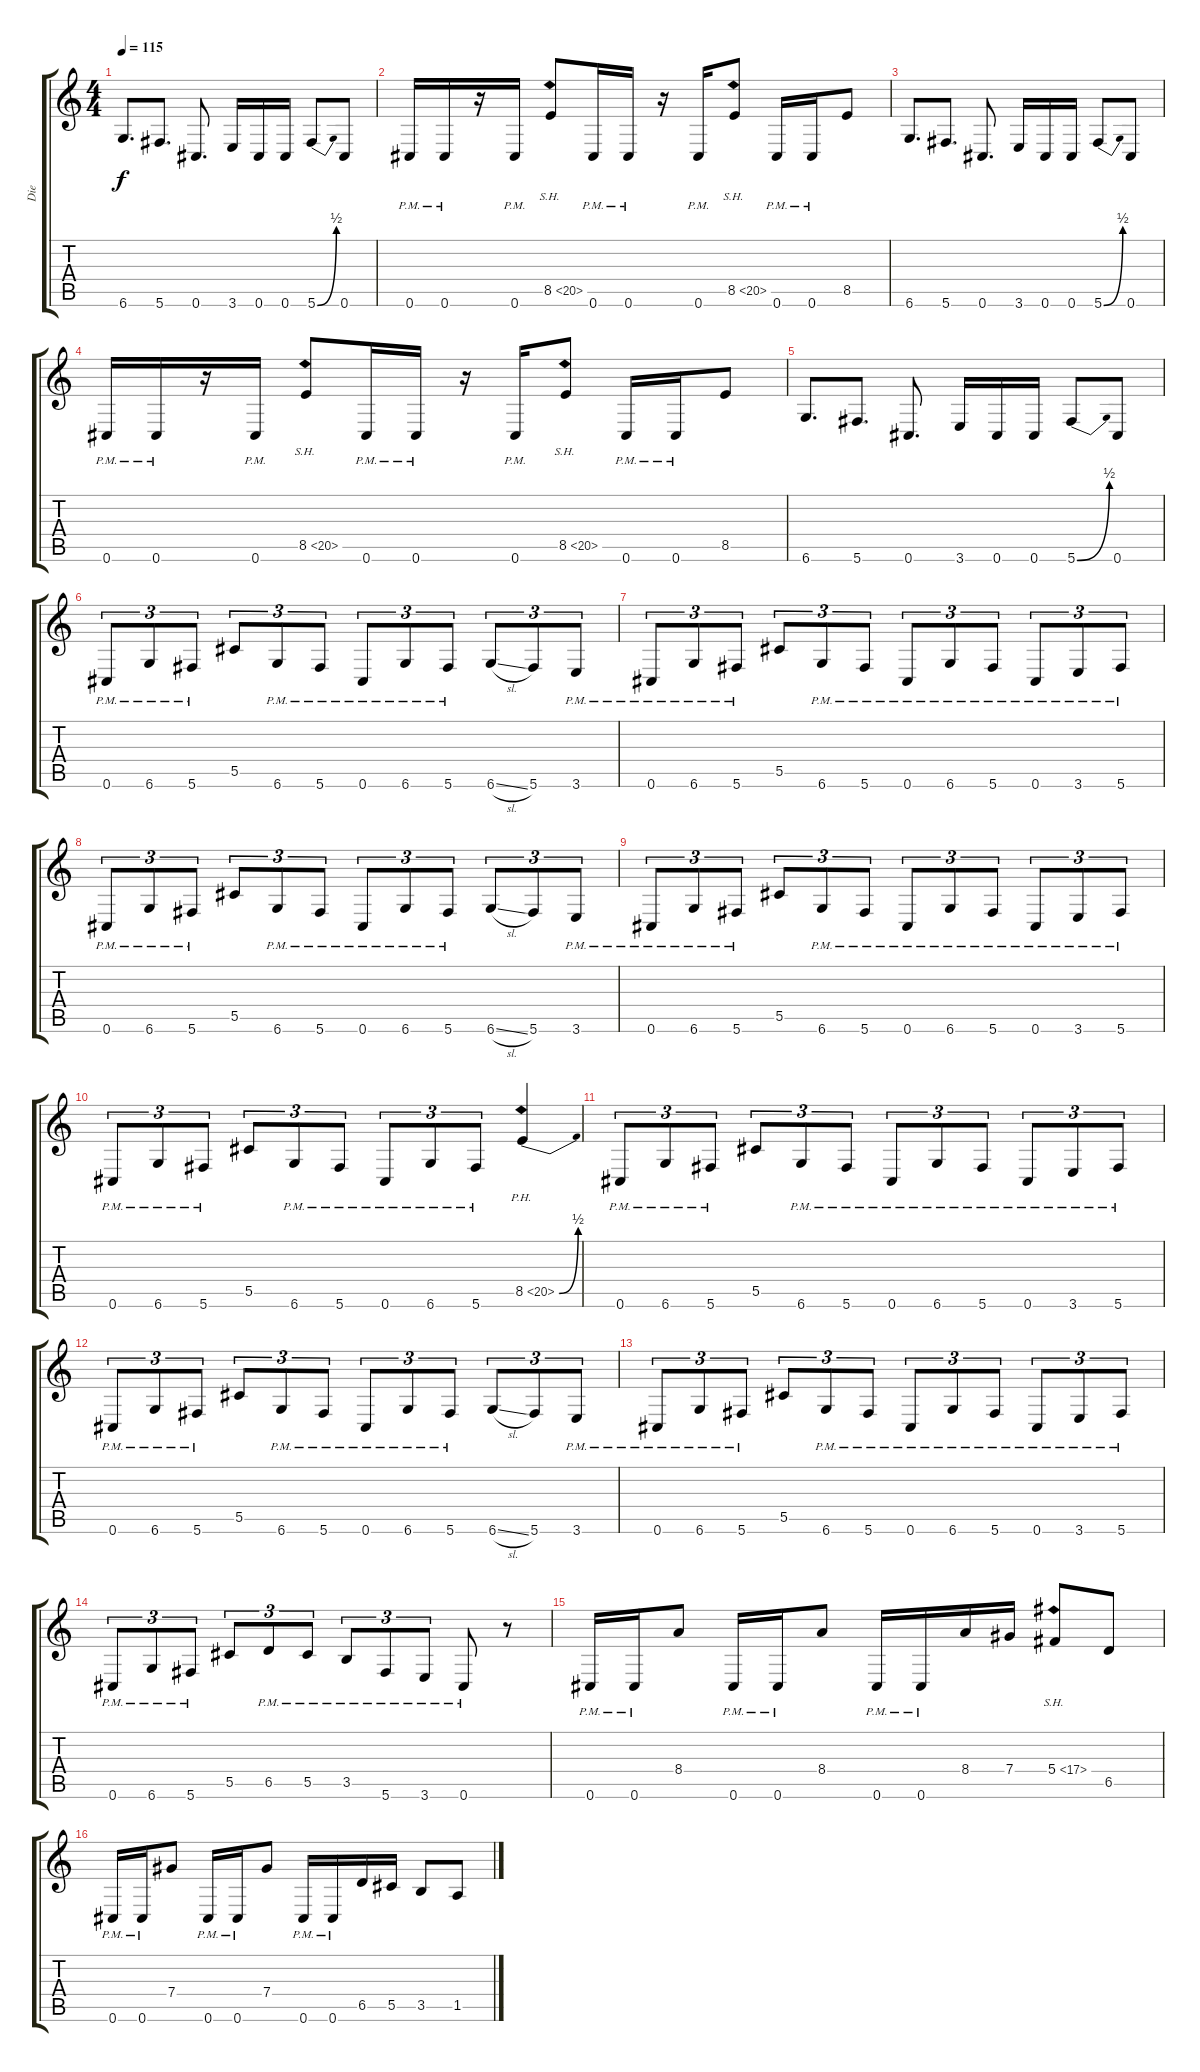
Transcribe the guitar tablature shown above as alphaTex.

\track ("Die" "Die") {instrument distortionguitar}
\staff {score tabs}
\tuning (Eb4 Bb3 Gb3 Db3 Ab2 Db2) {hide}
\ts (4 4)
\tempo 115
\clef g2
\ks c
6.6.8{d dy f} 5.6.8{d} 0.6.8{d} 3.6.16 0.6.16 0.6.16 5.6{be (bend 0 0 60 2)}.8 0.6.8 |
0.6{pm}.16 0.6{pm}.16 r.16 0.6{pm}.16 8.5{sh 12}.8 0.6{pm}.16 0.6{pm}.16 r.16 0.6{pm}.16 8.5{sh 12}.8 0.6{pm}.16 0.6{pm}.16 8.5.8 |
6.6.8{d} 5.6.8{d} 0.6.8{d} 3.6.16 0.6.16 0.6.16 5.6{be (bend 0 0 60 2)}.8 0.6.8 |
0.6{pm}.16 0.6{pm}.16 r.16 0.6{pm}.16 8.5{sh 12}.8 0.6{pm}.16 0.6{pm}.16 r.16 0.6{pm}.16 8.5{sh 12}.8 0.6{pm}.16 0.6{pm}.16 8.5.8 |
6.6.8{d} 5.6.8{d} 0.6.8{d} 3.6.16 0.6.16 0.6.16 5.6{be (bend 0 0 60 2)}.8 0.6.8 |
0.6{pm}.8{tu (3 2)} 6.6{pm}.8{tu (3 2)} 5.6{pm}.8{tu (3 2)} 5.5.8{tu (3 2)} 6.6{pm}.8{tu (3 2)} 5.6{pm}.8{tu (3 2)} 0.6{pm}.8{tu (3 2)} 6.6{pm}.8{tu (3 2)} 5.6{pm}.8{tu (3 2)} 6.6{sl}.8{tu (3 2)} 5.6.8{tu (3 2)} 3.6{pm}.8{tu (3 2)} |
0.6{pm}.8{tu (3 2)} 6.6{pm}.8{tu (3 2)} 5.6{pm}.8{tu (3 2)} 5.5.8{tu (3 2)} 6.6{pm}.8{tu (3 2)} 5.6{pm}.8{tu (3 2)} 0.6{pm}.8{tu (3 2)} 6.6{pm}.8{tu (3 2)} 5.6{pm}.8{tu (3 2)} 0.6{pm}.8{tu (3 2)} 3.6{pm}.8{tu (3 2)} 5.6{pm}.8{tu (3 2)} |
0.6{pm}.8{tu (3 2)} 6.6{pm}.8{tu (3 2)} 5.6{pm}.8{tu (3 2)} 5.5.8{tu (3 2)} 6.6{pm}.8{tu (3 2)} 5.6{pm}.8{tu (3 2)} 0.6{pm}.8{tu (3 2)} 6.6{pm}.8{tu (3 2)} 5.6{pm}.8{tu (3 2)} 6.6{sl}.8{tu (3 2)} 5.6.8{tu (3 2)} 3.6{pm}.8{tu (3 2)} |
0.6{pm}.8{tu (3 2)} 6.6{pm}.8{tu (3 2)} 5.6{pm}.8{tu (3 2)} 5.5.8{tu (3 2)} 6.6{pm}.8{tu (3 2)} 5.6{pm}.8{tu (3 2)} 0.6{pm}.8{tu (3 2)} 6.6{pm}.8{tu (3 2)} 5.6{pm}.8{tu (3 2)} 0.6{pm}.8{tu (3 2)} 3.6{pm}.8{tu (3 2)} 5.6{pm}.8{tu (3 2)} |
0.6{pm}.8{tu (3 2)} 6.6{pm}.8{tu (3 2)} 5.6{pm}.8{tu (3 2)} 5.5.8{tu (3 2)} 6.6{pm}.8{tu (3 2)} 5.6{pm}.8{tu (3 2)} 0.6{pm}.8{tu (3 2)} 6.6{pm}.8{tu (3 2)} 5.6{pm}.8{tu (3 2)} 8.5{be (bend 0 0 60 2) ph 12}.4 |
0.6{pm}.8{tu (3 2)} 6.6{pm}.8{tu (3 2)} 5.6{pm}.8{tu (3 2)} 5.5.8{tu (3 2)} 6.6{pm}.8{tu (3 2)} 5.6{pm}.8{tu (3 2)} 0.6{pm}.8{tu (3 2)} 6.6{pm}.8{tu (3 2)} 5.6{pm}.8{tu (3 2)} 0.6{pm}.8{tu (3 2)} 3.6{pm}.8{tu (3 2)} 5.6{pm}.8{tu (3 2)} |
0.6{pm}.8{tu (3 2)} 6.6{pm}.8{tu (3 2)} 5.6{pm}.8{tu (3 2)} 5.5.8{tu (3 2)} 6.6{pm}.8{tu (3 2)} 5.6{pm}.8{tu (3 2)} 0.6{pm}.8{tu (3 2)} 6.6{pm}.8{tu (3 2)} 5.6{pm}.8{tu (3 2)} 6.6{sl}.8{tu (3 2)} 5.6.8{tu (3 2)} 3.6{pm}.8{tu (3 2)} |
0.6{pm}.8{tu (3 2)} 6.6{pm}.8{tu (3 2)} 5.6{pm}.8{tu (3 2)} 5.5.8{tu (3 2)} 6.6{pm}.8{tu (3 2)} 5.6{pm}.8{tu (3 2)} 0.6{pm}.8{tu (3 2)} 6.6{pm}.8{tu (3 2)} 5.6{pm}.8{tu (3 2)} 0.6{pm}.8{tu (3 2)} 3.6{pm}.8{tu (3 2)} 5.6{pm}.8{tu (3 2)} |
0.6{pm}.8{tu (3 2)} 6.6{pm}.8{tu (3 2)} 5.6{pm}.8{tu (3 2)} 5.5.8{tu (3 2)} 6.5{pm}.8{tu (3 2)} 5.5{pm}.8{tu (3 2)} 3.5{pm}.8{tu (3 2)} 5.6{pm}.8{tu (3 2)} 3.6{pm}.8{tu (3 2)} 0.6{pm}.8 r.8 |
0.6{pm}.16 0.6{pm}.16 8.4.8 0.6{pm}.16 0.6{pm}.16 8.4.8 0.6{pm}.16 0.6{pm}.16 8.4.16 7.4.16 5.4{sh 12}.8 6.5.8 |
0.6{pm}.16 0.6{pm}.16 7.4.8 0.6{pm}.16 0.6{pm}.16 7.4.8 0.6{pm}.16 0.6{pm}.16 6.5.16 5.5.16 3.5.8 1.5.8
